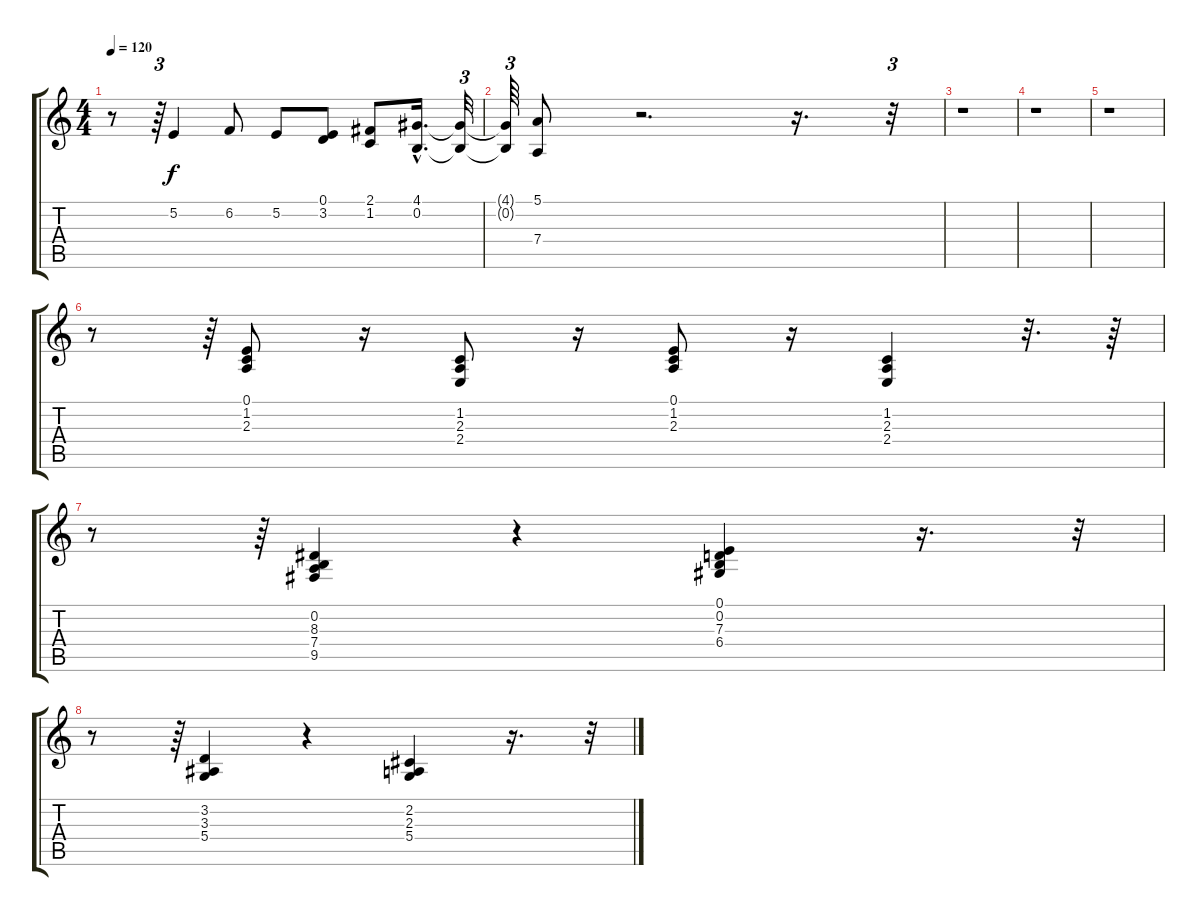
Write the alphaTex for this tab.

\track "" {instrument accordion}
\staff {score tabs}
\tuning (E4 B3 G3 D3 A2 E2) {hide}
\ts (4 4)
\tempo 120
\clef g2
\ks c
r.8{dy f} r.64{tu (3 2)} 5.2.4 6.2.8 5.2.8 (0.1 3.2).8 (2.1 1.2).8 (4.1{hac} 0.2{hac}).16{d} (4.1{t} 0.2{t}).32{tu (3 2)} |
(4.1{t} 0.2{t}).64{tu (3 2)} (5.1 7.4).8 r.2{d} r.16{d} r.32{tu (3 2)} |
r.1 |
r.1 |
r.1 |
r.8 r.64{tu (3 2)} (0.1 1.2 2.3).8 r.16 (1.2 2.3 2.4).8 r.16 (0.1 1.2 2.3).8 r.16 (1.2 2.3 2.4).4 r.32{d} r.64 |
r.8 r.64{tu (3 2)} (0.2 8.3 7.4 9.5).4 r.4 (0.1 0.2 7.3 6.4).4 r.16{d} r.32{tu (3 2)} |
r.8 r.64{tu (3 2)} (3.2 3.3 5.4).4 r.4 (2.2 2.3 5.4).4 r.16{d} r.32{tu (3 2)}
